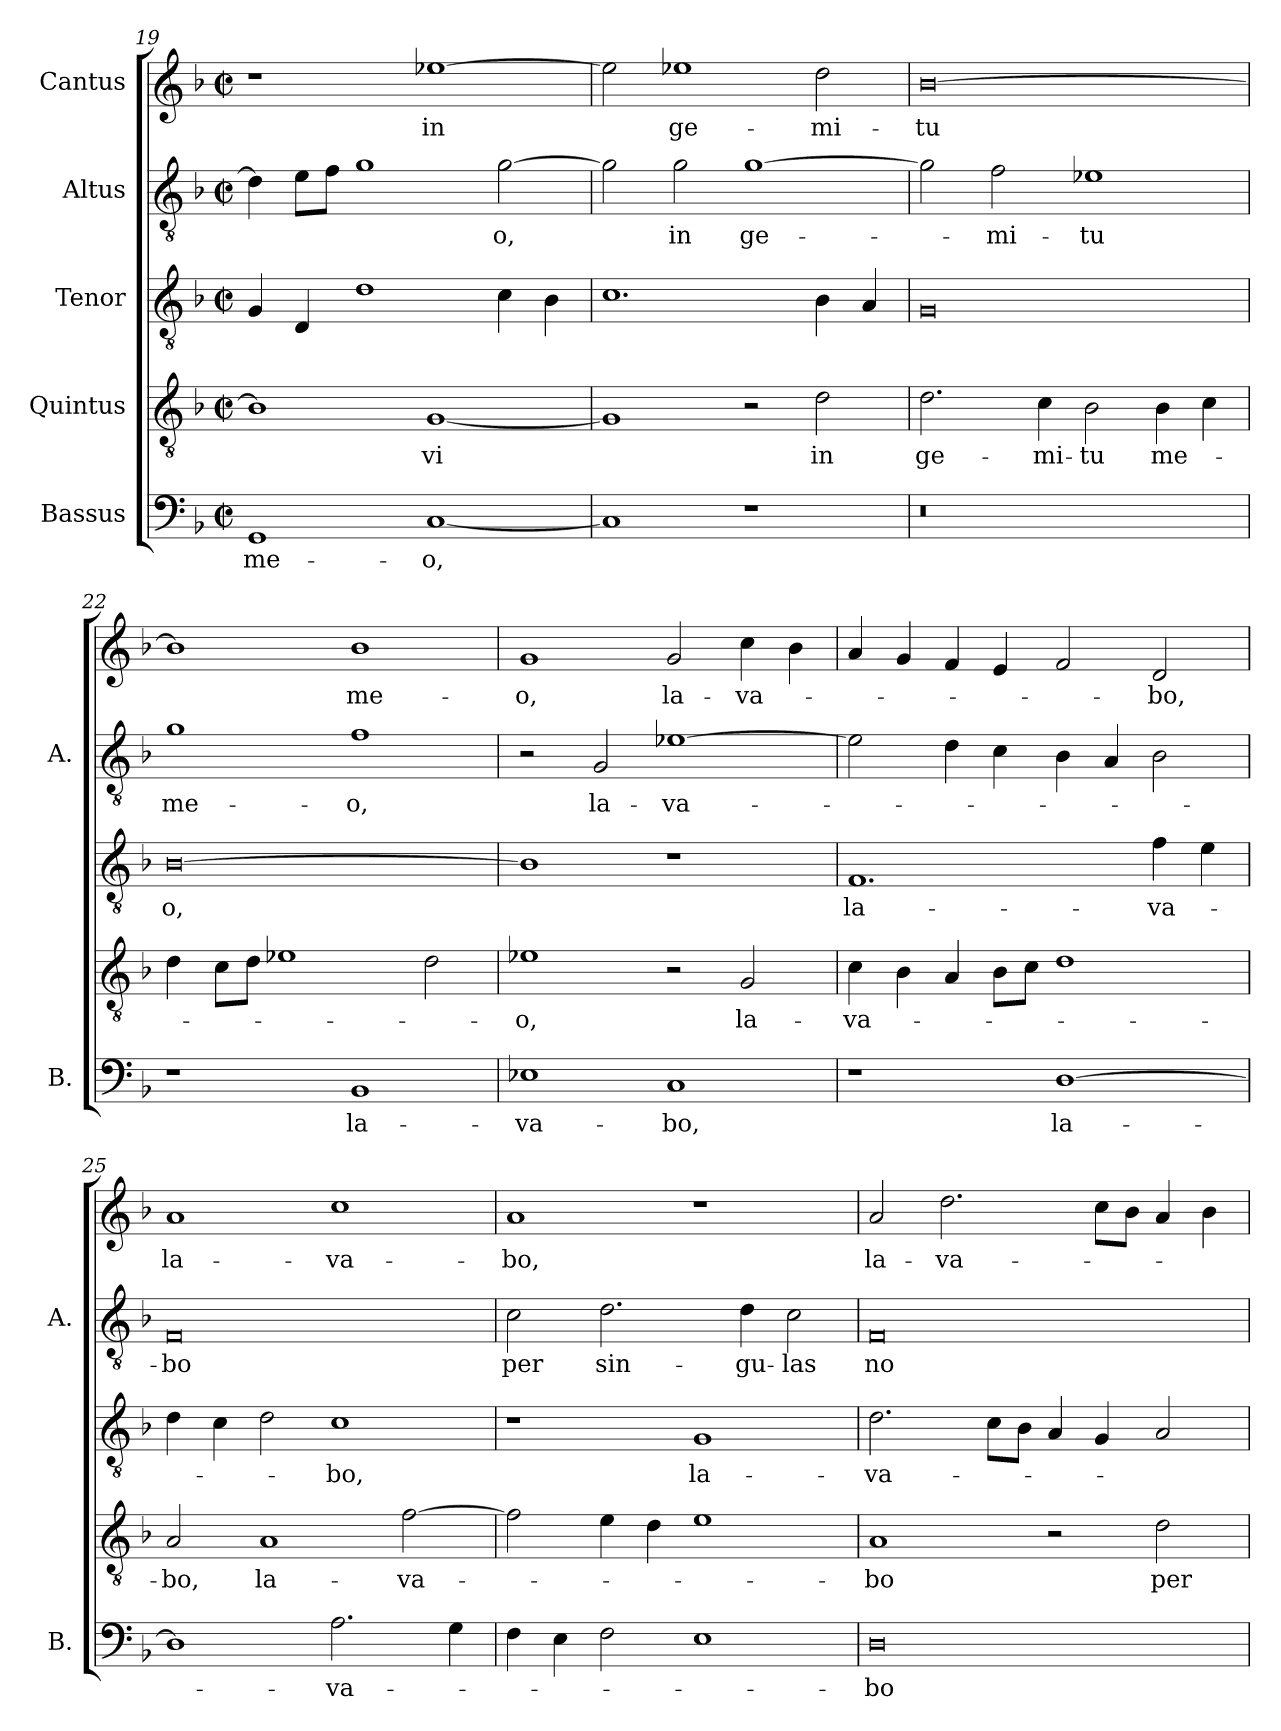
**kern	**text	**kern	**text	**kern	**text	**kern	**text	**kern	**text
*part5	*part5	*part4	*part4	*part3	*part3	*part2	*part2	*part1	*part1
*staff5	*staff5	*staff4	*staff4	*staff3	*staff3	*staff2	*staff2	*staff1	*staff1
*I"Bassus	*	*I"Quintus	*	*I"Tenor	*	*I"Altus	*	*I"Cantus	*
*I'B.	*	*	*	*	*	*I'A.	*	*	*
*clefF4	*	*clefGv2	*	*clefGv2	*	*clefGv2	*	*clefG2	*
*k[b-]	*	*k[b-]	*	*k[b-]	*	*k[b-]	*	*k[b-]	*
*F:	*	*F:	*	*F:	*	*F:	*	*F:	*
*M2/2	*	*M2/2	*	*M2/2	*	*M2/2	*	*M2/2	*
*met(c|)	*	*met(c|)	*	*met(c|)	*	*met(c|)	*	*met(c|)	*
=19	=19	=19	=19	=19	=19	=19	=19	=19	=19
1GG/	me-	1B-\]	.	4G/	.	4d\]	.	1r	.
.	.	.	.	4D/	.	8e\L	.	.	.
.	.	.	.	.	.	8f\J	.	.	.
.	.	.	.	1d\	.	1g\	.	.	.
[1C/	-o,	[1G/	-vi	.	.	.	.	[1ee-X\	in
.	.	.	.	4c\	.	[2g\	-o,	.	.
.	.	.	.	4B-\	.	.	.	.	.
=20	=20	=20	=20	=20	=20	=20	=20	=20	=20
1C/]	.	1G/]	.	1.c\	.	2g\]	.	2ee-\]	.
.	.	.	.	.	.	2g\	in	1ee-X\	ge-
1r	.	2r	.	.	.	[1g\	ge-	.	.
.	.	2d\	in	4B-\	.	.	.	2dd\	-mi-
.	.	.	.	4A/	.	.	.	.	.
=21	=21	=21	=21	=21	=21	=21	=21	=21	=21
!LO:N:vis=0	!	!	!	!	!	!	!	!	!
1r	.	2.d\	ge-	0G/	.	2g\]	.	[0b-\	-tu
.	.	.	.	.	.	2f\	-mi-	.	.
.	.	4c\	-mi-	.	.	.	.	.	.
1ryy	.	2B-\	-tu	.	.	1e-X\	-tu	.	.
.	.	4B-\	me-	.	.	.	.	.	.
.	.	4c\	.	.	.	.	.	.	.
=22	=22	=22	=22	=22	=22	=22	=22	=22	=22
1r	.	4d\	.	[0B-\	-o,	1g\	me-	1b-\]	.
.	.	8c\L	.	.	.	.	.	.	.
.	.	8d\J	.	.	.	.	.	.	.
.	.	1e-X\	.	.	.	.	.	.	.
1BB-/	la-	.	.	.	.	1f\	-o,	1b-\	me-
.	.	2d\	.	.	.	.	.	.	.
=23	=23	=23	=23	=23	=23	=23	=23	=23	=23
1E-X\	-va-	1e-X\	-o,	1B-\]	.	2r	.	1g/	-o,
.	.	.	.	.	.	2G/	la-	.	.
1C/	-bo,	2r	.	1r	.	[1e-X\	-va-	2g/	la-
.	.	2G/	la-	.	.	.	.	4cc\	-va-
.	.	.	.	.	.	.	.	4b-\	.
=24	=24	=24	=24	=24	=24	=24	=24	=24	=24
1r	.	4c\	-va-	1.F/	la-	2e-\]	.	4a/	.
.	.	4B-\	.	.	.	.	.	4g/	.
.	.	4A/	.	.	.	4d\	.	4f/	.
.	.	8B-\L	.	.	.	4c\	.	4e/	.
.	.	8c\J	.	.	.	.	.	.	.
[1D\	la-	1d\	.	.	.	4B-\	.	2f/	.
.	.	.	.	.	.	4A/	.	.	.
.	.	.	.	4f\	-va-	2B-\	.	2d/	-bo,
.	.	.	.	4e\	.	.	.	.	.
=25	=25	=25	=25	=25	=25	=25	=25	=25	=25
1D\]	.	2A/	-bo,	4d\	.	0F/	-bo	1a/	la-
.	.	.	.	4c\	.	.	.	.	.
.	.	1A/	la-	2d\	.	.	.	.	.
2.A\	-va-	.	.	1c\	-bo,	.	.	1cc\	-va-
.	.	[2f\	-va-	.	.	.	.	.	.
4G\	.	.	.	.	.	.	.	.	.
=26	=26	=26	=26	=26	=26	=26	=26	=26	=26
4F\	.	2f\]	.	1r	.	2c\	per	1a/	-bo,
4E\	.	.	.	.	.	.	.	.	.
2F\	.	4e\	.	.	.	2.d\	sin-	.	.
.	.	4d\	.	.	.	.	.	.	.
1E\	.	1e\	.	1G/	la-	.	.	1r	.
.	.	.	.	.	.	4d\	-gu-	.	.
.	.	.	.	.	.	2c\	-las	.	.
=27	=27	=27	=27	=27	=27	=27	=27	=27	=27
0D\	-bo	1A/	-bo	2.d\	-va-	0F/	no-	2a/	la-
.	.	.	.	.	.	.	.	2.dd\	-va-
.	.	.	.	8c\L	.	.	.	.	.
.	.	.	.	8B-\J	.	.	.	.	.
.	.	2r	.	4A/	.	.	.	.	.
.	.	.	.	4G/	.	.	.	8cc\L	.
.	.	.	.	.	.	.	.	8b-\J	.
.	.	2d\	per	2A/	.	.	.	4a/	.
.	.	.	.	.	.	.	.	4b-\	.
=	=	=	=	=	=	=	=	=	=
*-	*-	*-	*-	*-	*-	*-	*-	*-	*-
